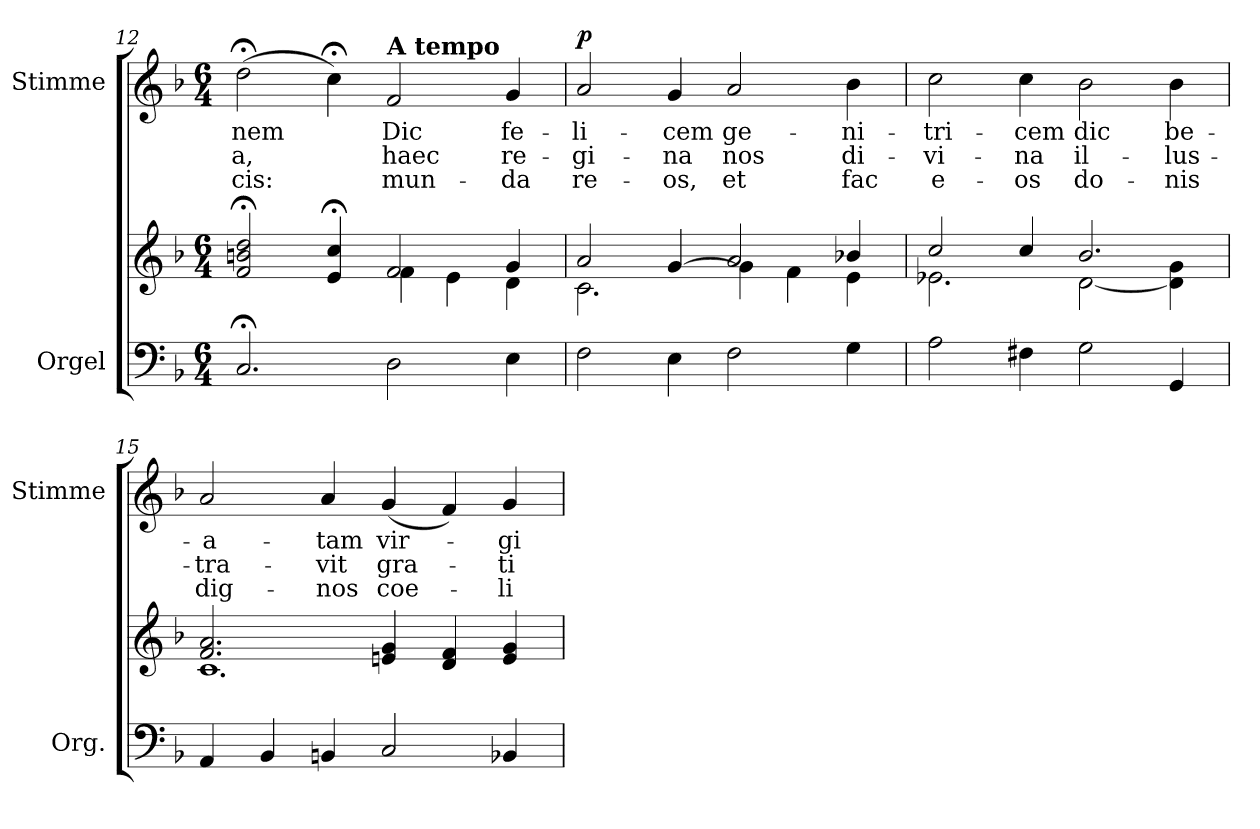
**kern	**kern	**kern	**text	**text	**text	**dynam
*part2	*part2	*part1	*part1	*part1	*part1	*part1
*staff3	*staff2	*staff1	*staff1	*staff1	*staff1	*staff1
*I"Orgel	*	*I"Stimme	*	*	*	*
*I'Org.	*	*I'Stimme	*	*	*	*
*clefF4	*clefG2	*clefG2	*	*	*	*
*k[b-]	*k[b-]	*k[b-]	*	*	*	*
*F:	*F:	*F:	*	*	*	*
*M6/4	*M6/4	*M6/4	*	*	*	*
=12	=12	=12	=12	=12	=12	=12
*	*^	*	*	*	*	*
!	!	!	!	!LO:LY:b:color=#000000	!LO:LY:b:color=#000000	!LO:LY:b:color=#000000	!
2.C;i/	2fi/; 2bni; 2ddi;	2.ryy	(2dd;i\	-nem	-a,	-cis:	.
.	4ei/; 4cci;	.	4cc;i\)	.	.	.	.
!	!	!	!LO:TX:a:B:t=A tempo	!	!	!	!
!	!	!	!	!LO:LY:b:color=#000000	!LO:LY:b:color=#000000	!LO:LY:b:color=#000000	!
2Di\	2fi/	4fi\	2fi/	Dic	haec	mun-	.
.	.	4ei\	.	.	.	.	.
!	!	!	!	!LO:LY:b:color=#000000	!LO:LY:b:color=#000000	!LO:LY:b:color=#000000	!
4Ei\	4gi/	4di\	4gi/	fe-	re-	-da	.
=13	=13	=13	=13	=13	=13	=13	=13
!	!	!	!	!LO:LY:b:color=#000000	!LO:LY:b:color=#000000	!LO:LY:b:color=#000000	!
2Fi\	2ai/	2.ci\	2ai/	-li-	-gi-	re-	p
!	!	!	!	!LO:LY:b:color=#000000	!LO:LY:b:color=#000000	!LO:LY:b:color=#000000	!
4Ei\	[4gi/	.	4gi/	-cem	-na	-os,	.
!	!	!	!	!LO:LY:b:color=#000000	!LO:LY:b:color=#000000	!LO:LY:b:color=#000000	!
2Fi\	2ai/	4gi\]	2ai/	ge-	nos	et	.
.	.	4fi\	.	.	.	.	.
!	!	!	!	!LO:LY:b:color=#000000	!LO:LY:b:color=#000000	!LO:LY:b:color=#000000	!
4Gi\	4b-Xi/	4ei\	4b-i\	-ni-	di-	fac	.
!!LO:LB:g=z
=14	=14	=14	=14	=14	=14	=14	=14
!	!	!	!	!LO:LY:b:color=#000000	!LO:LY:b:color=#000000	!LO:LY:b:color=#000000	!
2Ai\	2cci/	2.e-Xi\	2cci\	-tri-	-vi-	e-	.
!	!	!	!	!LO:LY:b:color=#000000	!LO:LY:b:color=#000000	!LO:LY:b:color=#000000	!
4F#Xi\	4cci/	.	4cci\	-cem	-na	-os	.
!	!	!	!	!LO:LY:b:color=#000000	!LO:LY:b:color=#000000	!LO:LY:b:color=#000000	!
2Gi\	2.b-i/	[2di\	2b-i\	dic	il-	do-	.
!	!	!	!	!LO:LY:b:color=#000000	!LO:LY:b:color=#000000	!LO:LY:b:color=#000000	!
4GGi/	.	4di\] 4gi	4b-i\	be-	-lus-	-nis	.
=15	=15	=15	=15	=15	=15	=15	=15
!	!	!	!	!LO:LY:b:color=#000000	!LO:LY:b:color=#000000	!LO:LY:b:color=#000000	!
4AAi/	2.fi/ 2.ai	1.ci	2ai/	-a-	-tra-	dig-	.
4BB-i/	.	.	.	.	.	.	.
!	!	!	!	!LO:LY:b:color=#000000	!LO:LY:b:color=#000000	!LO:LY:b:color=#000000	!
4BBni/	.	.	4ai/	-tam	-vit	-nos	.
!	!	!	!	!LO:LY:b:color=#000000	!LO:LY:b:color=#000000	!LO:LY:b:color=#000000	!
2Ci/	4eni/ 4gi	.	(4gi/	vir-	gra-	coe-	.
.	4di/ 4fi	.	4fi/)	.	.	.	.
!	!	!	!	!LO:LY:b:color=#000000	!LO:LY:b:color=#000000	!LO:LY:b:color=#000000	!
4BB-Xi/	4ei/ 4gi	.	4gi/	-gi-	-ti-	-li-	.
*	*v	*v	*	*	*	*	*
=	=	=	=	=	=	=
*-	*-	*-	*-	*-	*-	*-
